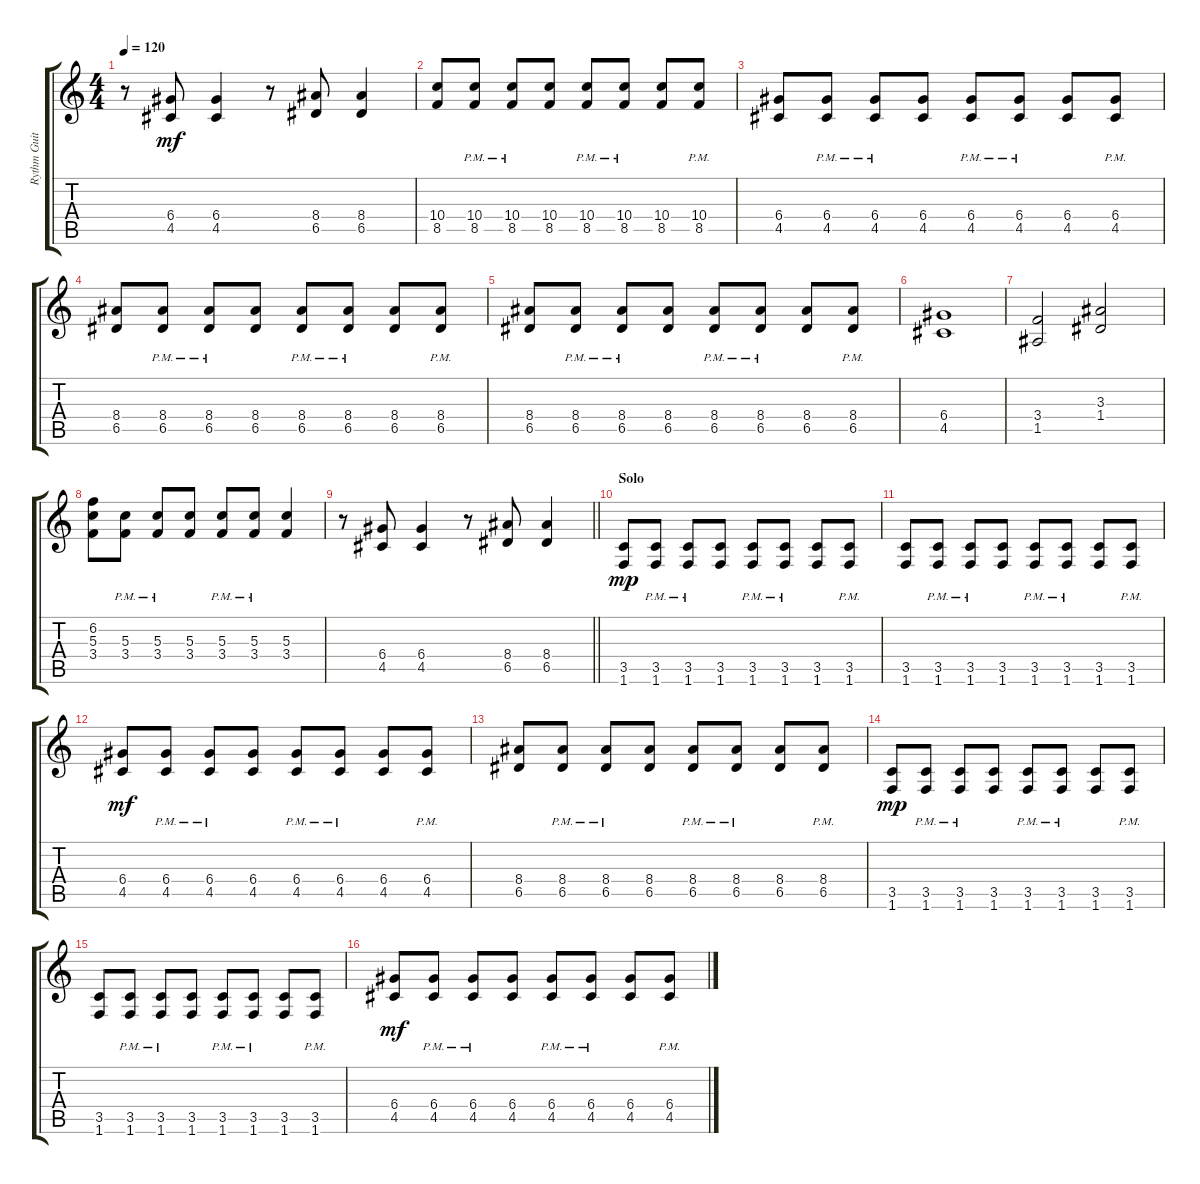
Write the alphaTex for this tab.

\track ("Rythm Guitar" "Rythm Guit") {instrument overdrivenguitar}
\staff {score tabs}
\tuning (E4 B3 G3 D3 A2 E2) {hide}
\ts (4 4)
\tempo 120
\clef g2
\ks c
r.8{dy mf} (6.4 4.5).8 (6.4 4.5).4 r.8 (8.4 6.5).8 (8.4 6.5).4 |
(10.4 8.5).8 (10.4 8.5{pm}).8 (10.4 8.5{pm}).8 (10.4 8.5).8 (10.4 8.5{pm}).8 (10.4 8.5{pm}).8 (10.4 8.5).8 (10.4 8.5{pm}).8 |
(6.4 4.5).8 (6.4 4.5{pm}).8 (6.4 4.5{pm}).8 (6.4 4.5).8 (6.4 4.5{pm}).8 (6.4 4.5{pm}).8 (6.4 4.5).8 (6.4 4.5{pm}).8 |
(8.4 6.5).8 (8.4 6.5{pm}).8 (8.4 6.5{pm}).8 (8.4 6.5).8 (8.4 6.5{pm}).8 (8.4 6.5{pm}).8 (8.4 6.5).8 (8.4 6.5{pm}).8 |
(8.4 6.5).8 (8.4 6.5{pm}).8 (8.4 6.5{pm}).8 (8.4 6.5).8 (8.4 6.5{pm}).8 (8.4 6.5{pm}).8 (8.4 6.5).8 (8.4 6.5{pm}).8 |
(6.4 4.5).1 |
(3.4 1.5).2 (3.3 1.4).2 |
(6.2 5.3 3.4).8 (5.3{pm} 3.4{pm}).8 (5.3{pm} 3.4{pm}).8 (5.3 3.4).8 (5.3{pm} 3.4{pm}).8 (5.3{pm} 3.4{pm}).8 (5.3 3.4).4 |
\barLineRight lightlight
r.8 (6.4 4.5).8 (6.4 4.5).4 r.8 (8.4 6.5).8 (8.4 6.5).4 |
\section ("" "Solo")
(3.5 1.6).8{dy mp} (3.5{pm} 1.6{pm}).8 (3.5{pm} 1.6{pm}).8 (3.5 1.6).8 (3.5{pm} 1.6{pm}).8 (3.5{pm} 1.6{pm}).8 (3.5 1.6).8 (3.5{pm} 1.6{pm}).8 |
(3.5 1.6).8 (3.5{pm} 1.6{pm}).8 (3.5{pm} 1.6{pm}).8 (3.5 1.6).8 (3.5{pm} 1.6{pm}).8 (3.5{pm} 1.6{pm}).8 (3.5 1.6).8 (3.5{pm} 1.6{pm}).8 |
(6.4 4.5).8{dy mf} (6.4 4.5{pm}).8 (6.4 4.5{pm}).8 (6.4 4.5).8 (6.4 4.5{pm}).8 (6.4 4.5{pm}).8 (6.4 4.5).8 (6.4 4.5{pm}).8 |
(8.4 6.5).8 (8.4 6.5{pm}).8 (8.4 6.5{pm}).8 (8.4 6.5).8 (8.4 6.5{pm}).8 (8.4 6.5{pm}).8 (8.4 6.5).8 (8.4 6.5{pm}).8 |
(3.5 1.6).8{dy mp} (3.5{pm} 1.6{pm}).8 (3.5{pm} 1.6{pm}).8 (3.5 1.6).8 (3.5{pm} 1.6{pm}).8 (3.5{pm} 1.6{pm}).8 (3.5 1.6).8 (3.5{pm} 1.6{pm}).8 |
(3.5 1.6).8 (3.5{pm} 1.6{pm}).8 (3.5{pm} 1.6{pm}).8 (3.5 1.6).8 (3.5{pm} 1.6{pm}).8 (3.5{pm} 1.6{pm}).8 (3.5 1.6).8 (3.5{pm} 1.6{pm}).8 |
(6.4 4.5).8{dy mf} (6.4 4.5{pm}).8 (6.4 4.5{pm}).8 (6.4 4.5).8 (6.4 4.5{pm}).8 (6.4 4.5{pm}).8 (6.4 4.5).8 (6.4 4.5{pm}).8
